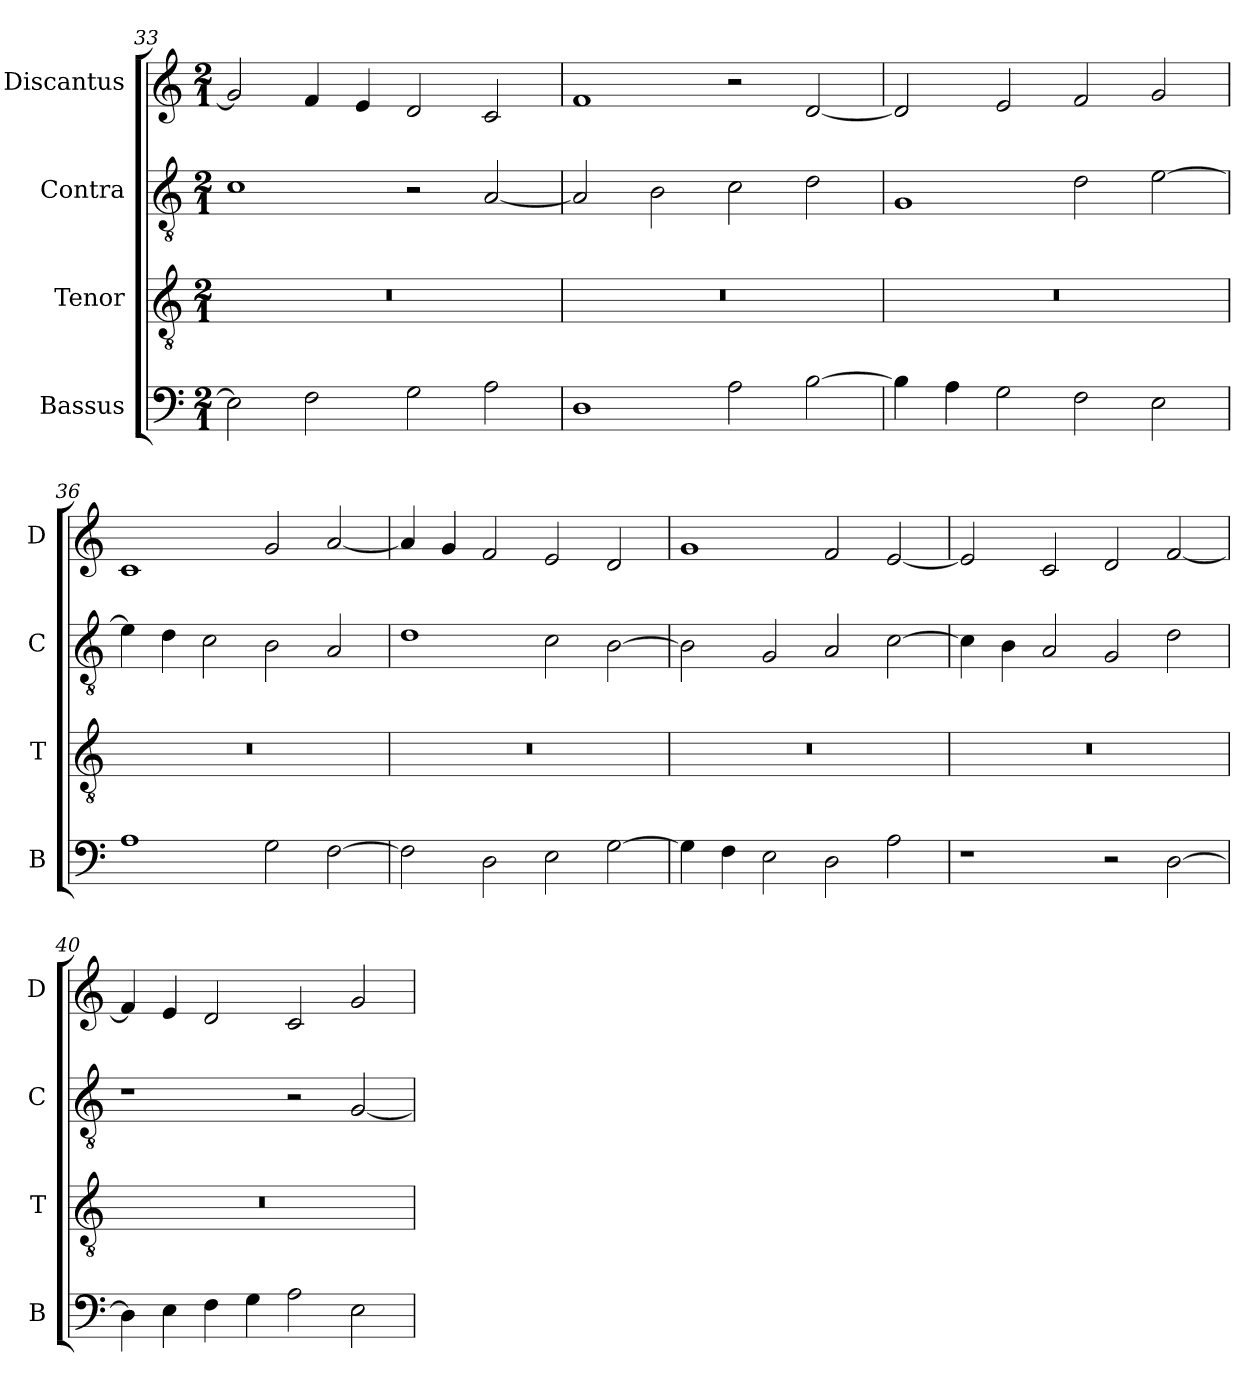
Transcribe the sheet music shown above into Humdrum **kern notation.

**kern	**kern	**kern	**kern
*part4	*part3	*part2	*part1
*staff4	*staff3	*staff2	*staff1
*I"Bassus	*I"Tenor	*I"Contra	*I"Discantus
*I'B	*I'T	*I'C	*I'D
*clefF4	*clefGv2	*clefGv2	*clefG2
*k[]	*k[]	*k[]	*k[]
*M2/1	*M2/1	*M2/1	*M2/1
=33	=33	=33	=33
2E\]	0r	1c	2g/]
2F\	.	.	4f/
.	.	.	4e/
2G\	.	2r	2d/
2A\	.	[2A/	2c/
=34	=34	=34	=34
1D	0r	2A/]	1f
.	.	2B\	.
2A\	.	2c\	2r
[2B\	.	2d\	[2d/
=35	=35	=35	=35
4B\]	0r	1G	2d/]
4A\	.	.	.
2G\	.	.	2e/
2F\	.	2d\	2f/
2E\	.	[2e\	2g/
=36	=36	=36	=36
1A	0r	4e\]	1c
.	.	4d\	.
.	.	2c\	.
2G\	.	2B\	2g/
[2F\	.	2A/	[2a/
=37	=37	=37	=37
2F\]	0r	1d	4a/]
.	.	.	4g/
2D\	.	.	2f/
2E\	.	2c\	2e/
[2G\	.	[2B\	2d/
=38	=38	=38	=38
4G\]	0r	2B\]	1g
4F\	.	.	.
2E\	.	2G/	.
2D\	.	2A/	2f/
2A\	.	[2c\	[2e/
=39	=39	=39	=39
1r	0r	4c\]	2e/]
.	.	4B\	.
.	.	2A/	2c/
2r	.	2G/	2d/
[2D\	.	2d\	[2f/
=40	=40	=40	=40
4D\]	0r	1r	4f/]
4E\	.	.	4e/
4F\	.	.	2d/
4G\	.	.	.
2A\	.	2r	2c/
2E\	.	[2G/	2g/
=	=	=	=
*-	*-	*-	*-
